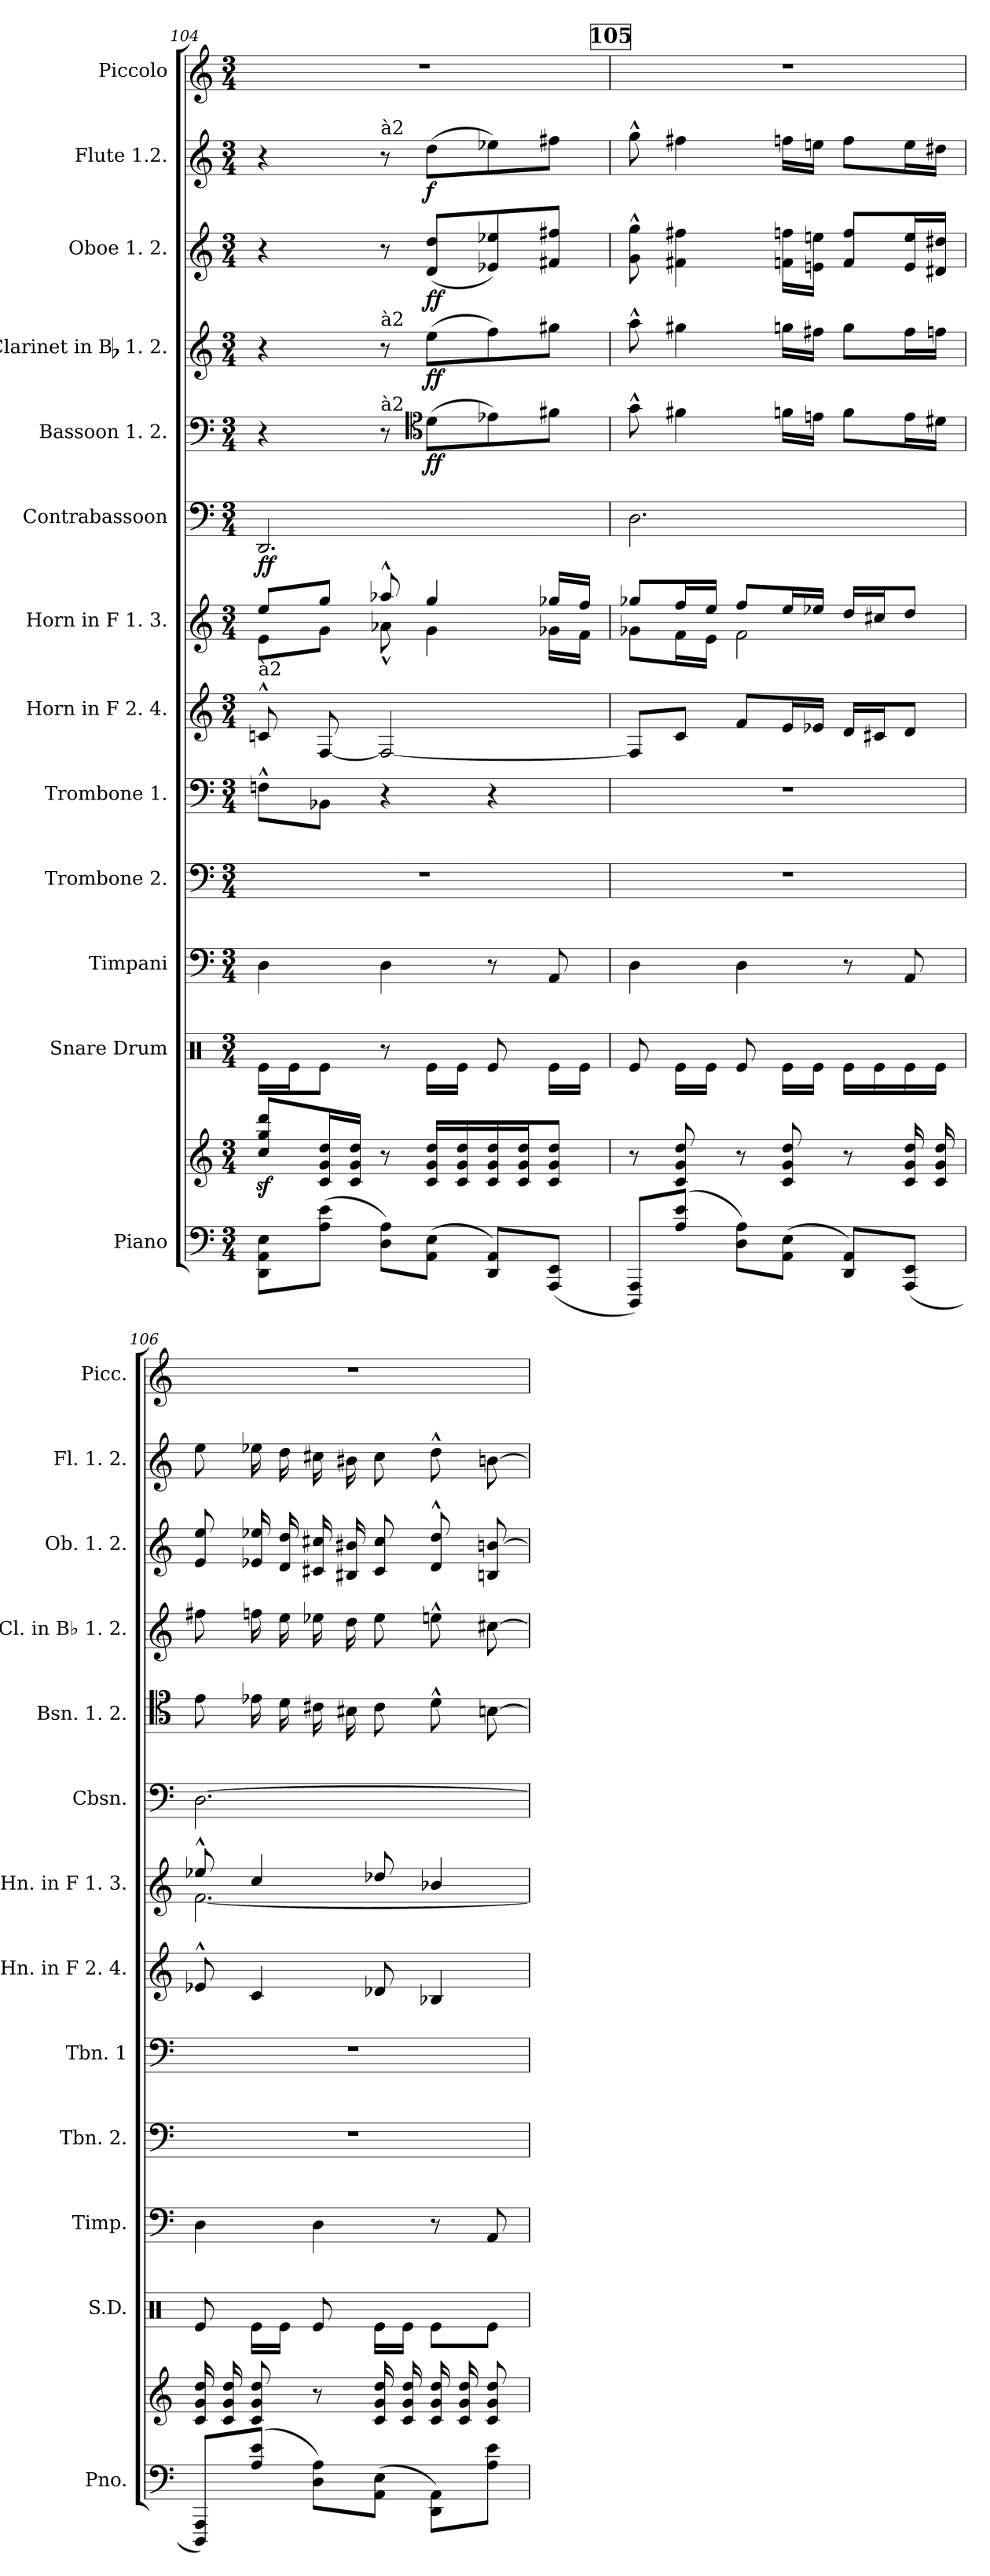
**kern	**kern	**kern	**kern	**kern	**kern	**kern	**kern	**kern	**dynam	**kern	**dynam	**kern	**dynam	**kern	**dynam	**kern	**dynam	**kern
*part13	*part13	*part12	*part11	*part10	*part9	*part8	*part7	*part6	*part6	*part5	*part5	*part4	*part4	*part3	*part3	*part2	*part2	*part1
*staff14	*staff13	*staff12	*staff11	*staff10	*staff9	*staff8	*staff7	*staff6	*staff6	*staff5	*staff5	*staff4	*staff4	*staff3	*staff3	*staff2	*staff2	*staff1
*I"Piano	*	*I"Snare Drum	*I"Timpani	*I"Trombone 2.	*I"Trombone 1.	*I"Horn in F 2. 4.	*I"Horn in F 1. 3.	*I"Contrabassoon	*	*I"Bassoon 1. 2.	*	*I"Clarinet in Bb 1. 2.	*	*I"Oboe 1. 2.	*	*I"Flute 1.2.	*	*I"Piccolo
*I'Pno.	*	*I'S.D.	*I'Timp.	*I'Tbn. 2.	*I'Tbn. 1	*I'Hn. in F 2. 4.	*I'Hn. in F 1. 3.	*I'Cbsn.	*	*I'Bsn. 1. 2.	*	*I'Cl. in Bb 1. 2.	*	*I'Ob. 1. 2.	*	*I'Fl. 1. 2.	*	*I'Picc.
*clefF4	*clefG2	*clefX	*clefF4	*clefF4	*clefF4	*clefG2	*clefG2	*clefF4	*	*clefF4	*	*clefG2	*	*clefG2	*	*clefG2	*	*clefG2
*	*	*	*	*	*	*ITrd4c7	*ITrd4c7	*ITrd7c12	*	*	*	*ITrd1c2	*	*	*	*	*	*ITrd-7c-12
*k[]	*k[]	*k[]	*k[]	*k[]	*k[]	*k[b-]	*k[b-]	*k[]	*	*k[]	*	*k[b-e-]	*	*k[]	*	*k[]	*	*k[]
*M3/4	*M3/4	*M3/4	*M3/4	*M3/4	*M3/4	*M3/4	*M3/4	*M3/4	*	*M3/4	*	*M3/4	*	*M3/4	*	*M3/4	*	*M3/4
=104	=104	=104	=104	=104	=104	=104	=104	=104	=104	=104	=104	=104	=104	=104	=104	=104	=104	=104
*	*	*	*	*	*	*	*^	*	*	*	*	*	*	*	*	*	*	*
!	!	!	!	!	!	!LO:TX:a:t=à2	!	!	!	!	!	!	!	!	!	!	!	!	!
8DD\ 8AA\ 8E\L	8ccz/ 8ggz/ 8dddz/L	16Re\LL	4D	4%3r	8Fn^^L	8Fn^^<	8aL	8AL	2.DDD	ff	4r	.	4r	.	4r	.	4r	.	4%3r
.	.	16Re\J	.	.	.	.	.	.	.	.	.	.	.	.	.	.	.	.	.
(8A\ 8e\J	16c 16g 16ddL	8Re\J	.	.	8BB-XJ	[8BB-	8ccJ	8cJ	.	.	.	.	.	.	.	.	.	.	.
.	16c 16g 16ddJJ	.	.	.	.	.	.	.	.	.	.	.	.	.	.	.	.	.	.
!	!	!	!	!	!	!	!	!	!	!	!	!	!	!	!	!	!LO:TX:a:t=à2	!	!
!	!	!	!	!	!	!	!	!	!	!	!	!	!LO:TX:a:t=à2	!	!	!	!	!	!
!	!	!	!	!	!	!	!	!	!	!	!LO:TX:a:t=à2	!	!	!	!	!	!	!	!
8D\ 8A\L)	8r	8r	4D	.	4r	2BB-_	8dd-X^^	8d-X^^	.	.	8r	.	8r	.	8r	.	8r	.	.
*	*	*	*	*	*	*	*	*	*	*	*clefC4	*	*	*	*	*	*	*	*
(8AA\ 8E\J	16c 16g 16ddLL	16Re\LL	.	.	.	.	4cc	4c	.	.	(8dL	ff	(8ddL	ff	(8d 8ddL	ff	(8ddL	f	.
.	16c 16g 16dd	16Re\JJ	.	.	.	.	.	.	.	.	.	.	.	.	.	.	.	.	.
8DD/ 8AA/L)	16c 16g 16dd	8Re/	8r	.	4r	.	.	.	.	.	8e-X)	.	8ee-)	.	8e-X 8ee-X)	.	8ee-X)	.	.
.	16c 16g 16ddJ	.	.	.	.	.	.	.	.	.	.	.	.	.	.	.	.	.	.
(8AAA/ 8EE/J	8c 8g 8ddJ	16Re\LL	8AA	.	.	.	16cc-XLL	16c-XLL	.	.	8f#XJ	.	8ff#XJ	.	8f#X 8ff#XJ	.	8ff#XJ	.	.
.	.	16Re\JJ	.	.	.	.	16b-JJ	16B-JJ	.	.	.	.	.	.	.	.	.	.	.
!!LO:REH:place=s1:t=105
=105	=105	=105	=105	=105	=105	=105	=105	=105	=105	=105	=105	=105	=105	=105	=105	=105	=105	=105	=105
8DDD/ 8AAA/L)	8r	8Re/	4D	4%3r	4%3r	8BB-L]	8cc-XL	8c-XL	2.DD	.	8g^^	.	8gg^^	.	8g^^ 8gg^^	.	8gg^^	.	4%3r
(8A/ 8e/J	8c 8g 8dd	16Re\LL	.	.	.	8FJ	16b-L	16B-L	.	.	4f#X	.	4ff#X	.	4f#X 4ff#X	.	4ff#X	.	.
.	.	16Re\JJ	.	.	.	.	16aJJ	16AJJ	.	.	.	.	.	.	.	.	.	.	.
8D\ 8A\L)	8r	8Re/	4D	.	.	8B-L	8b-L	2B-	.	.	.	.	.	.	.	.	.	.	.
(8AA\ 8E\J	8c 8g 8dd	16Re\LL	.	.	.	16AL	16aL	.	.	.	16fnLL	.	16ffnLL	.	16fn 16ffnLL	.	16ffnLL	.	.
.	.	16Re\JJ	.	.	.	16A-XJJ	16a-XJJ	.	.	.	16enJJ	.	16eenJJ	.	16en 16eenJJ	.	16eenJJ	.	.
8DD/ 8AA/L)	8r	16Re\LL	8r	.	.	16GLL	16gLL	.	.	.	8fL	.	8ffL	.	8f 8ffL	.	8ffL	.	.
.	.	16Re\	.	.	.	16F#XJ	16f#XJ	.	.	.	.	.	.	.	.	.	.	.	.
(8AAA/ 8EE/J	16c 16g 16dd	16Re\	8AA	.	.	8GJ	8gJ	.	.	.	16eL	.	16eeL	.	16e 16eeL	.	16eeL	.	.
.	16c 16g 16dd	16Re\JJ	.	.	.	.	.	.	.	.	16d#XJJ	.	16ee-XJJ	.	16d#X 16dd#XJJ	.	16dd#XJJ	.	.
=106	=106	=106	=106	=106	=106	=106	=106	=106	=106	=106	=106	=106	=106	=106	=106	=106	=106	=106	=106
8DDD/ 8AAA/L)	16c 16g 16dd	8Re/	4D	4%3r	4%3r	8A-X^^	8a-X^^>/	[2.B-\	[2.DD	.	8e	.	8een	.	8e 8ee	.	8ee	.	4%3r
.	16c 16g 16dd	.	.	.	.	.	.	.	.	.	.	.	.	.	.	.	.	.	.
(8A/ 8e/J	8c 8g 8dd	16Re\LL	.	.	.	4F	4f/	.	.	.	16e-X	.	16ee-X	.	16e-X 16ee-X	.	16ee-X	.	.
.	.	16Re\JJ	.	.	.	.	.	.	.	.	16d	.	16dd	.	16d 16dd	.	16dd	.	.
8D\ 8A\L)	8r	8Re/	4D	.	.	.	.	.	.	.	16c#X	.	16dd-X	.	16c#X 16cc#X	.	16cc#X	.	.
.	.	.	.	.	.	.	.	.	.	.	16B#X	.	16cc	.	16B#X 16b#X	.	16b#X	.	.
(8AA\ 8E\J	16c 16g 16dd	16Re\LL	.	.	.	8G-X	8g-X/	.	.	.	8c#	.	8dd-	.	8c# 8cc#	.	8cc#	.	.
.	16c 16g 16dd	16Re\JJ	.	.	.	.	.	.	.	.	.	.	.	.	.	.	.	.	.
8DD\ 8AA\L)	16c 16g 16dd	8Re\L	8r	.	.	4E-X	4e-X/	.	.	.	8d^^	.	8ddn^^	.	8d^^ 8dd^^	.	8dd^^	.	.
.	16c 16g 16dd	.	.	.	.	.	.	.	.	.	.	.	.	.	.	.	.	.	.
8A\ 8e\J	8c 8g 8dd	8Re\J	8AA	.	.	.	.	.	.	.	[8Bn	.	[8bn	.	8Bn [8bn	.	[8bn	.	.
*	*	*	*	*	*	*	*v	*v	*	*	*	*	*	*	*	*	*	*	*
=	=	=	=	=	=	=	=	=	=	=	=	=	=	=	=	=	=	=
*-	*-	*-	*-	*-	*-	*-	*-	*-	*-	*-	*-	*-	*-	*-	*-	*-	*-	*-
